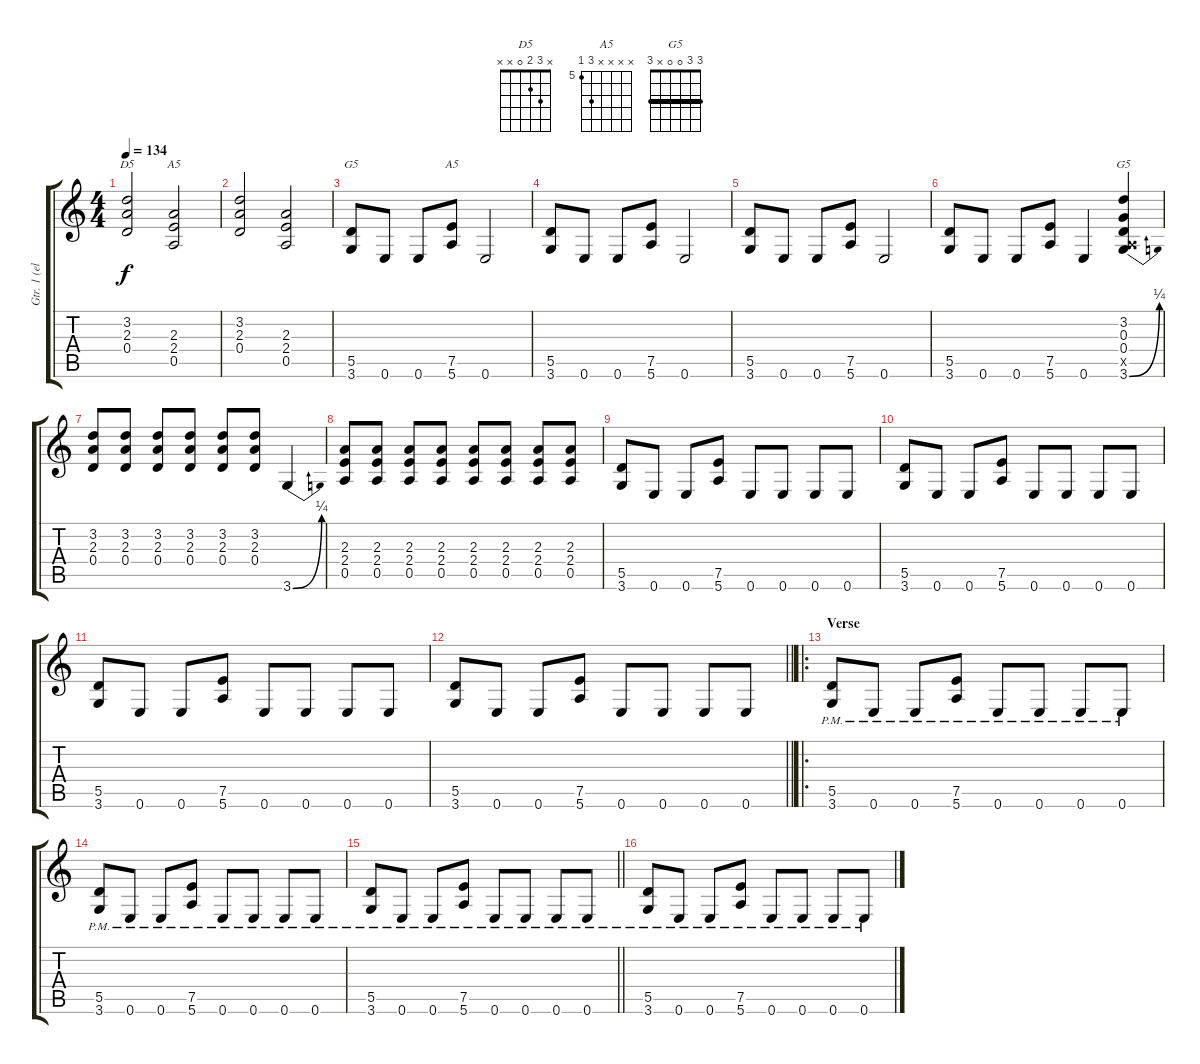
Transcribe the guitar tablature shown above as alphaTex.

\track ("Gtr. 1 (elec. w/dist.)" "Gtr. 1 (el") {instrument overdrivenguitar}
\staff {score tabs}
\tuning (E4 B3 G3 D3 A2 E2) {hide}
\chord ("D5" x 3 2 0 x x)
\chord ("A5" x x 2 2 0 x) {barre 2}
\chord ("G5" x x x x 5 3)
\chord ("A5" x x x x 7 5) {firstfret 5}
\chord ("G5" 3 3 0 0 x 3) {barre 3}
\ts (4 4)
\tempo 134
\clef g2
\ks c
(3.2 2.3 0.4).2{ch "D5" dy f} (2.3 2.4 0.5).2{ch "A5"} |
(3.2 2.3 0.4).2 (2.3 2.4 0.5).2 |
(5.5 3.6).8{ch "G5"} 0.6.8 0.6.8 (7.5 5.6).8{ch "A5"} 0.6.2 |
(5.5 3.6).8 0.6.8 0.6.8 (7.5 5.6).8 0.6.2 |
(5.5 3.6).8 0.6.8 0.6.8 (7.5 5.6).8 0.6.2 |
(5.5 3.6).8 0.6.8 0.6.8 (7.5 5.6).8 0.6.4 (3.2 0.3 0.4 0.5{x} 3.6{be (bend 0 0 60 1)}).4{ch "G5"} |
(3.2 2.3 0.4).8 (3.2 2.3 0.4).8 (3.2 2.3 0.4).8 (3.2 2.3 0.4).8 (3.2 2.3 0.4).8 (3.2 2.3 0.4).8 3.6{be (bend 0 0 60 1)}.4 |
(2.3 2.4 0.5).8 (2.3 2.4 0.5).8 (2.3 2.4 0.5).8 (2.3 2.4 0.5).8 (2.3 2.4 0.5).8 (2.3 2.4 0.5).8 (2.3 2.4 0.5).8 (2.3 2.4 0.5).8 |
(5.5 3.6).8 0.6.8 0.6.8 (7.5 5.6).8 0.6.8 0.6.8 0.6.8 0.6.8 |
(5.5 3.6).8 0.6.8 0.6.8 (7.5 5.6).8 0.6.8 0.6.8 0.6.8 0.6.8 |
(5.5 3.6).8 0.6.8 0.6.8 (7.5 5.6).8 0.6.8 0.6.8 0.6.8 0.6.8 |
\barLineRight lightlight
(5.5 3.6).8 0.6.8 0.6.8 (7.5 5.6).8 0.6.8 0.6.8 0.6.8 0.6.8 |
\ro
\section ("" "Verse")
(5.5{pm} 3.6{pm}).8 0.6{pm}.8 0.6{pm}.8 (7.5{pm} 5.6{pm}).8 0.6{pm}.8 0.6{pm}.8 0.6{pm}.8 0.6{pm}.8 |
(5.5{pm} 3.6{pm}).8 0.6{pm}.8 0.6{pm}.8 (7.5{pm} 5.6{pm}).8 0.6{pm}.8 0.6{pm}.8 0.6{pm}.8 0.6{pm}.8 |
\barLineRight lightlight
(5.5{pm} 3.6{pm}).8 0.6{pm}.8 0.6{pm}.8 (7.5{pm} 5.6{pm}).8 0.6{pm}.8 0.6{pm}.8 0.6{pm}.8 0.6{pm}.8 |
(5.5{pm} 3.6{pm}).8 0.6{pm}.8 0.6{pm}.8 (7.5{pm} 5.6{pm}).8 0.6{pm}.8 0.6{pm}.8 0.6{pm}.8 0.6{pm}.8
